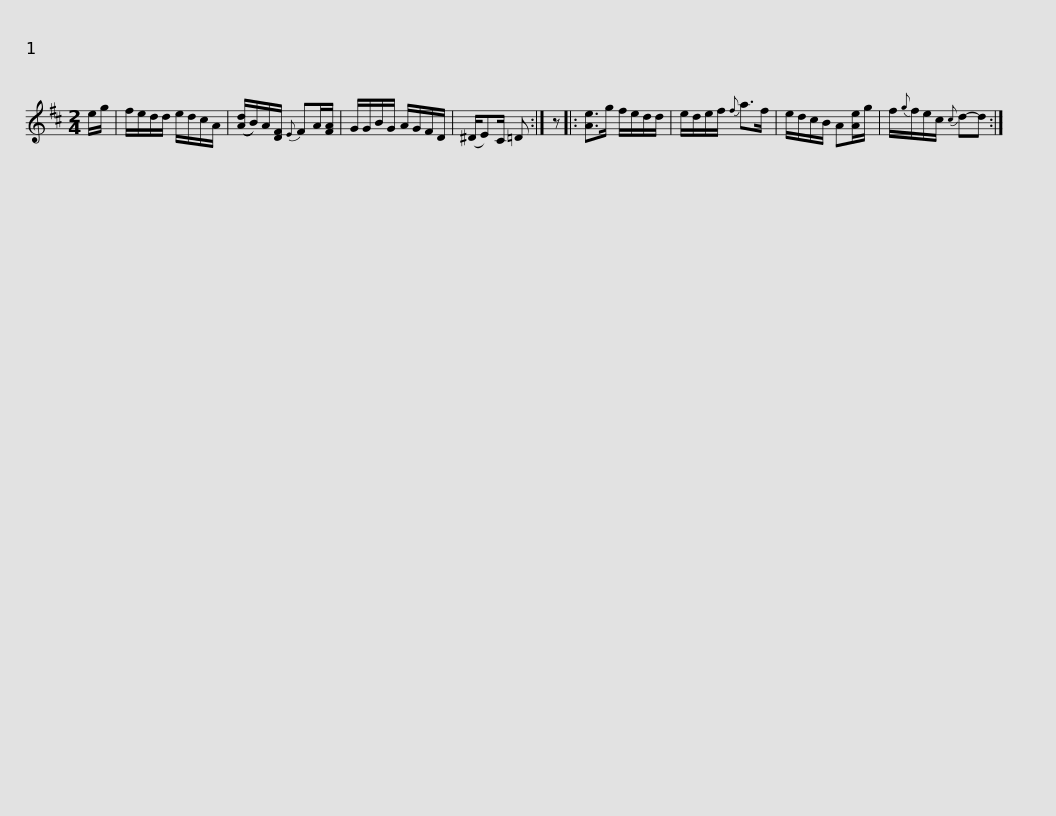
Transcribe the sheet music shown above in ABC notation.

X:1
L:1/8
M:2/4
I:linebreak $
K:D
V:1 treble
V:1
 e/g/ | f/e/d/d/ e/d/c/A/ | (([Ad]/B/))A/[DF]/{E} FA/[FA]/ | G/G/B/G/ A/G/F/D/ | (^D/E)C/ =D :| %5
 z |: [Ae]>g f/e/d/d/ |$ e/d/e/f/{f} a>f | e/d/c/B/ A[Ae]/g/ | f/{g}f/e/c/{c} d-d :| %10
